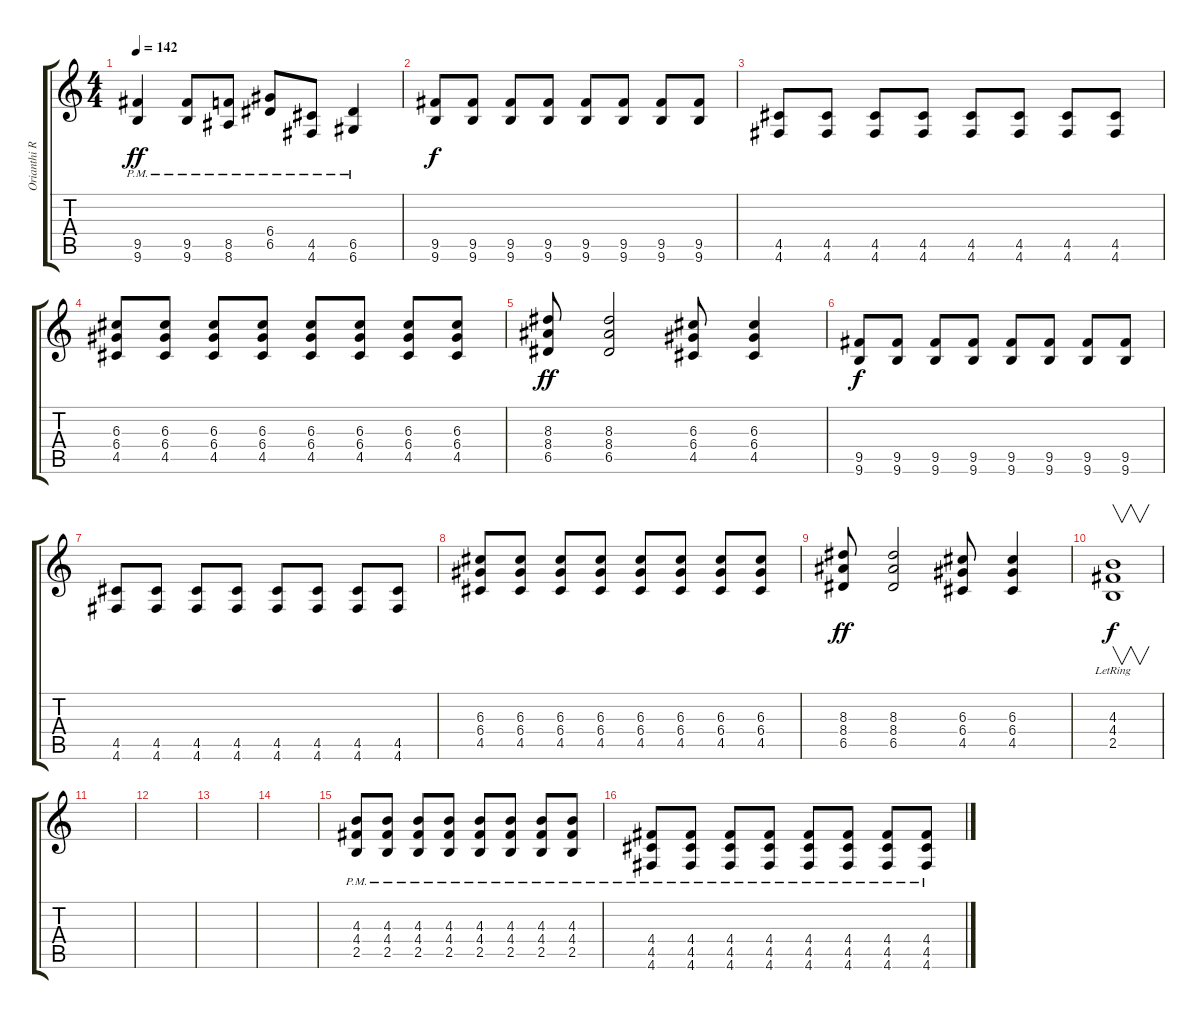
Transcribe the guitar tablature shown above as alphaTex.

\track ("Orianthi Rhythm" "Orianthi R") {instrument overdrivenguitar}
\staff {score tabs}
\tuning (E4 B3 G3 D3 A2 D2) {hide}
\ts (4 4)
\tempo 142
\clef g2
\ks c
(9.5 9.6{pm}).4{dy ff} (9.5 9.6{pm}).8 (8.5 8.6{pm}).8 (6.4 6.5{pm}).8 (4.5 4.6{pm}).8 (6.5 6.6{pm}).4 |
(9.5 9.6).8{dy f} (9.5 9.6).8 (9.5 9.6).8 (9.5 9.6).8 (9.5 9.6).8 (9.5 9.6).8 (9.5 9.6).8 (9.5 9.6).8 |
(4.5 4.6).8 (4.5 4.6).8 (4.5 4.6).8 (4.5 4.6).8 (4.5 4.6).8 (4.5 4.6).8 (4.5 4.6).8 (4.5 4.6).8 |
(6.3 6.4 4.5).8 (6.3 6.4 4.5).8 (6.3 6.4 4.5).8 (6.3 6.4 4.5).8 (6.3 6.4 4.5).8 (6.3 6.4 4.5).8 (6.3 6.4 4.5).8 (6.3 6.4 4.5).8 |
(8.3 8.4 6.5).8{dy ff} (8.3 8.4 6.5).2 (6.3 6.4 4.5).8 (6.3 6.4 4.5).4 |
(9.5 9.6).8{dy f} (9.5 9.6).8 (9.5 9.6).8 (9.5 9.6).8 (9.5 9.6).8 (9.5 9.6).8 (9.5 9.6).8 (9.5 9.6).8 |
(4.5 4.6).8 (4.5 4.6).8 (4.5 4.6).8 (4.5 4.6).8 (4.5 4.6).8 (4.5 4.6).8 (4.5 4.6).8 (4.5 4.6).8 |
(6.3 6.4 4.5).8 (6.3 6.4 4.5).8 (6.3 6.4 4.5).8 (6.3 6.4 4.5).8 (6.3 6.4 4.5).8 (6.3 6.4 4.5).8 (6.3 6.4 4.5).8 (6.3 6.4 4.5).8 |
(8.3 8.4 6.5).8{dy ff} (8.3 8.4 6.5).2 (6.3 6.4 4.5).8 (6.3 6.4 4.5).4 |
(4.3{lr} 4.4 2.5).1{v dy f} |
|
|
|
|
(4.3{pm} 4.4{pm} 2.5{pm}).8 (4.3{pm} 4.4{pm} 2.5{pm}).8 (4.3{pm} 4.4{pm} 2.5{pm}).8 (4.3{pm} 4.4{pm} 2.5{pm}).8 (4.3{pm} 4.4{pm} 2.5{pm}).8 (4.3{pm} 4.4{pm} 2.5{pm}).8 (4.3{pm} 4.4{pm} 2.5{pm}).8 (4.3{pm} 4.4{pm} 2.5{pm}).8 |
(4.4{pm} 4.5{pm} 4.6{pm}).8 (4.4{pm} 4.5{pm} 4.6{pm}).8 (4.4{pm} 4.5{pm} 4.6{pm}).8 (4.4{pm} 4.5{pm} 4.6{pm}).8 (4.4{pm} 4.5{pm} 4.6{pm}).8 (4.4{pm} 4.5{pm} 4.6{pm}).8 (4.4{pm} 4.5{pm} 4.6{pm}).8 (4.4{pm} 4.5{pm} 4.6{pm}).8
